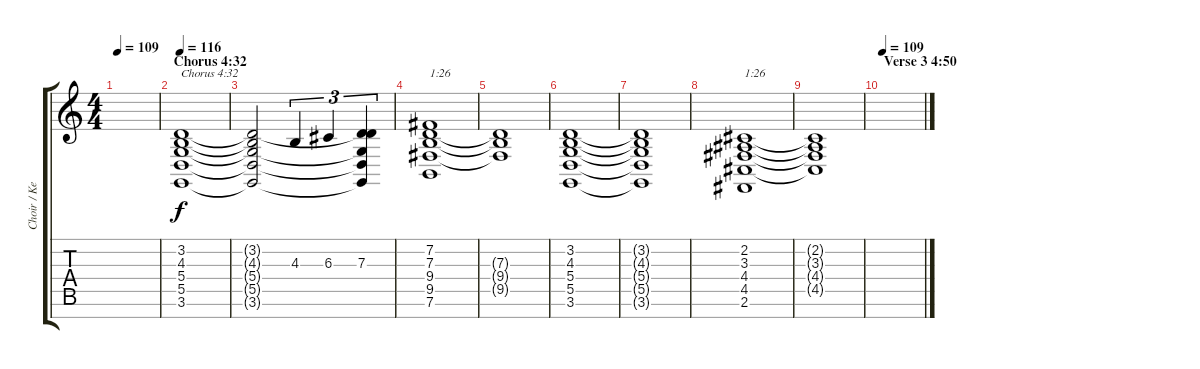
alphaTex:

\track ("Choir / Keys" "Choir / Ke") {instrument choiraahs}
\staff {score tabs}
\tuning (E4 B3 G3 D3 A2 E2 B1) {hide}
\ts (4 4)
\tempo 109
\clef g2
\ks c
|
\section ("" "Chorus 4:32")
\tempo 116
(3.2 4.3 5.4 5.5 3.6).1{txt "Chorus 4:32" volume 11} |
(3.2{t} 4.3{t} 5.4{t} 5.5{t} 3.6{t}).2 4.3.4{tu (3 2)} 6.3.4{tu (3 2)} (3.2{t} 7.3 5.4{t} 5.5{t} 3.6{t}).4{tu (3 2)} |
(7.2 7.3 9.4 9.5 7.6).1{txt "1:26"} |
(7.3{t} 9.4{t} 9.5{t}).1 |
(3.2 4.3 5.4 5.5 3.6).1 |
(3.2{t} 4.3{t} 5.4{t} 5.5{t} 3.6{t}).1 |
(2.2 3.3 4.4 4.5 2.6).1{txt "1:26"} |
(2.2{t} 3.3{t} 4.4{t} 4.5{t}).1 |
\section ("" "Verse 3 4:50")
\tempo 109
